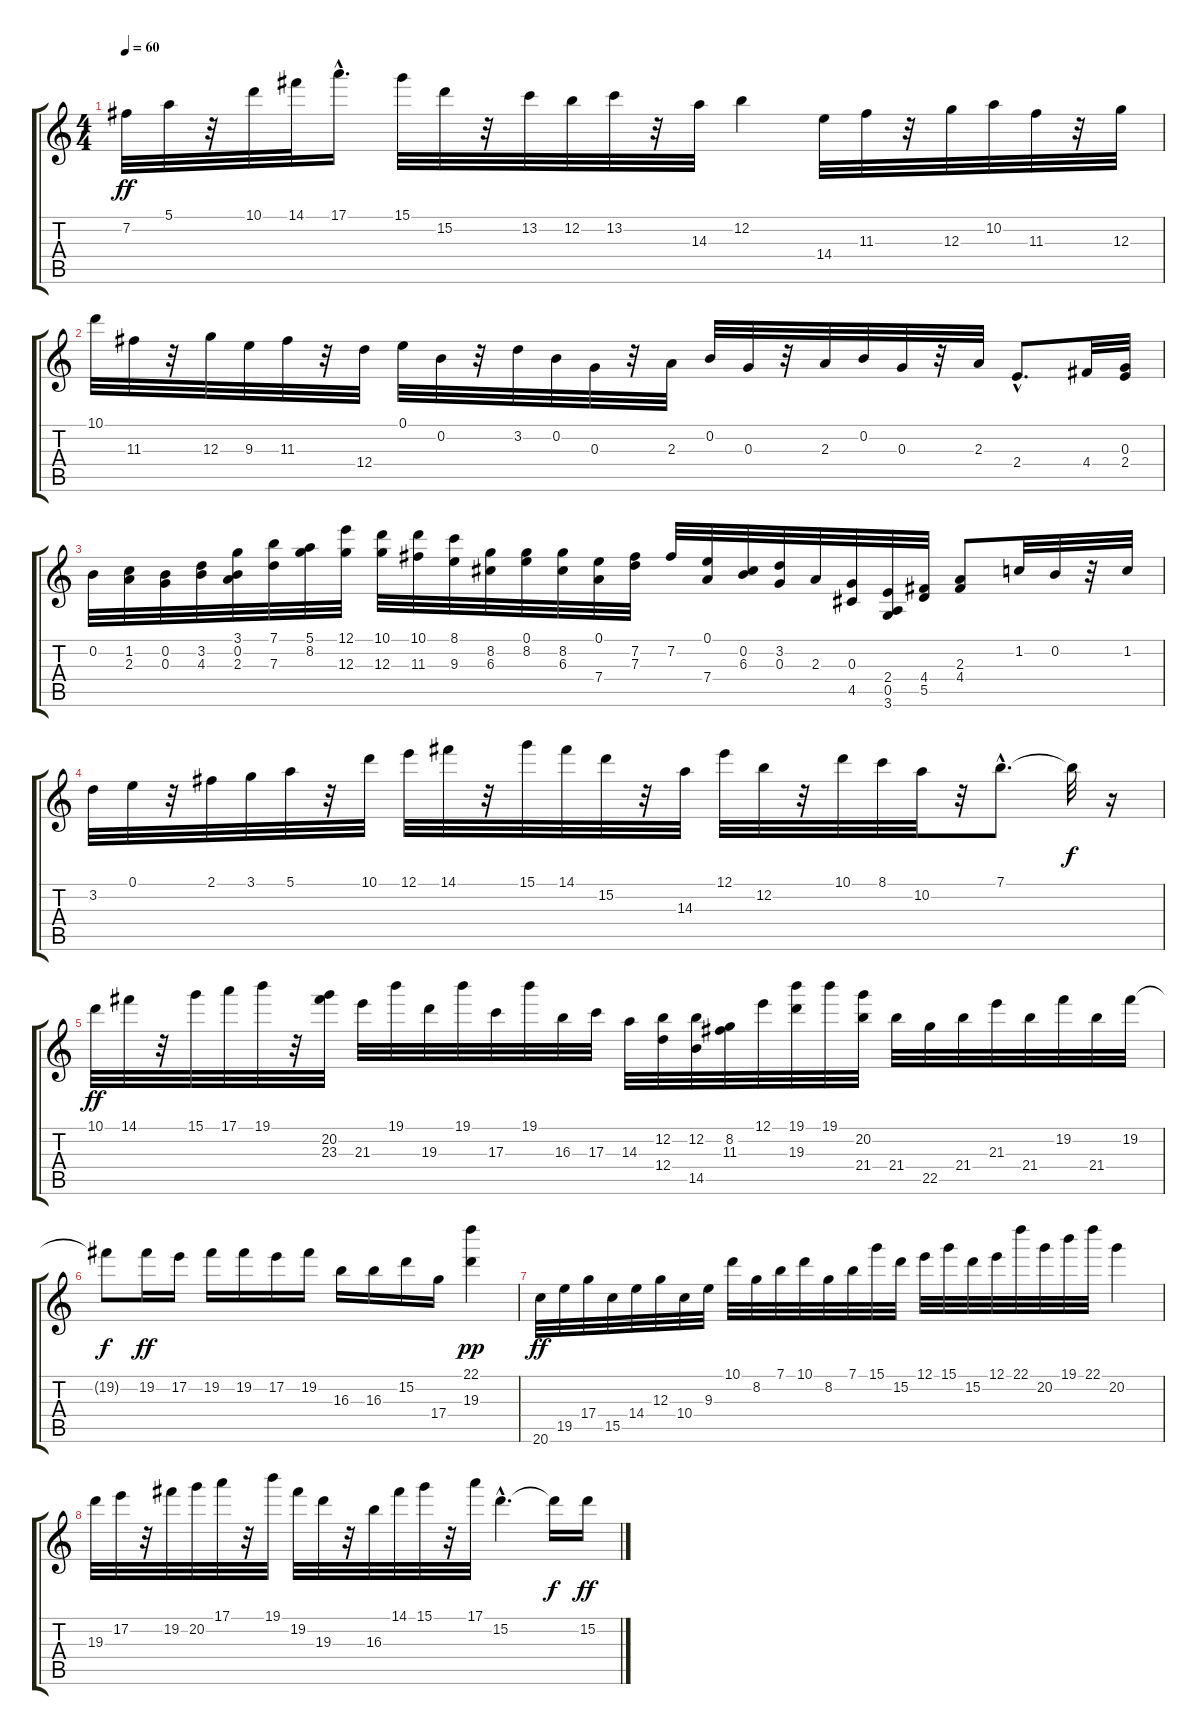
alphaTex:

\track "" {instrument acousticguitarnylon}
\staff {score tabs}
\tuning (E4 B3 G3 D3 A2 E2) {hide}
\ts (4 4)
\tempo 60
\clef g2
\ks c
7.2.32{dy ff} 5.1.32 r.32 10.1.32 14.1.32 17.1{hac}.16{d} 15.1.32 15.2.32 r.32 13.2.32 12.2.32 13.2.32 r.32 14.3.32 12.2.4 14.4.32 11.3.32 r.32 12.3.32 10.2.32 11.3.32 r.32 12.3.32 |
10.1.32 11.3.32 r.32 12.3.32 9.3.32 11.3.32 r.32 12.4.32 0.1.32 0.2.32 r.32 3.2.32 0.2.32 0.3.32 r.32 2.3.32 0.2.32 0.3.32 r.32 2.3.32 0.2.32 0.3.32 r.32 2.3.32 2.4{hac}.8{d} 4.4.32 (0.3 2.4).32 |
0.2.32 (1.2 2.3).32 (0.2 0.3).32 (3.2 4.3).32 (3.1 0.2 2.3).32 (7.1 7.3).32 (5.1 8.2).32 (12.1 12.3).32 (10.1 12.3).32 (10.1 11.3).32 (8.1 9.3).32 (8.2 6.3).32 (0.1 8.2).32 (8.2 6.3).32 (0.1 7.4).32 (7.2 7.3).32 7.2.32 (0.1 7.4).32 (0.2 6.3).32 (3.2 0.3).32 2.3.32 (0.3 4.5).32 (2.4 0.5 3.6).32 (4.4 5.5).32 (2.3 4.4).8 1.2.32 0.2.32 r.32 1.2.32 |
3.2.32 0.1.32 r.32 2.1.32 3.1.32 5.1.32 r.32 10.1.32 12.1.32 14.1.32 r.32 15.1.32 14.1.32 15.2.32 r.32 14.3.32 12.1.32 12.2.32 r.32 10.1.32 8.1.32 10.2.32 r.32 7.1{hac}.8{d} 7.1{t}.32{dy f} r.16 |
10.1.32{dy ff} 14.1.32 r.32 15.1.32 17.1.32 19.1.32 r.32 (20.2 23.3).32 21.3.32 19.1.32 19.3.32 19.1.32 17.3.32 19.1.32 16.3.32 17.3.32 14.3.32 (12.2 12.4).32 (12.2 14.5).32 (8.2 11.3).32 12.1.32 (19.1 19.3).32 19.1.32 (20.2 21.4).32 21.4.32 22.5.32 21.4.32 21.3.32 21.4.32 19.2.32 21.4.32 19.2.32 |
19.2{t}.8{dy f} 19.2.16{dy ff} 17.2.16 19.2.16 19.2.16 17.2.16 19.2.16 16.3.16 16.3.16 15.2.16 17.4.16 (22.1 19.3).4{dy pp} |
20.6.32{dy ff} 19.5.32 17.4.32 15.5.32 14.4.32 12.3.32 10.4.32 9.3.32 10.1.32 8.2.32 7.1.32 10.1.32 8.2.32 7.1.32 15.1.32 15.2.32 12.1.32 15.1.32 15.2.32 12.1.32 22.1.32 20.2.32 19.1.32 22.1.32 20.2.4 |
19.3.32 17.2.32 r.32 19.2.32 20.2.32 17.1.32 r.32 19.1.32 19.2.32 19.3.32 r.32 16.3.32 14.1.32 15.1.32 r.32 17.1.32 15.2{hac}.4{d} 15.2{t}.16{dy f} 15.2.16{dy ff}
